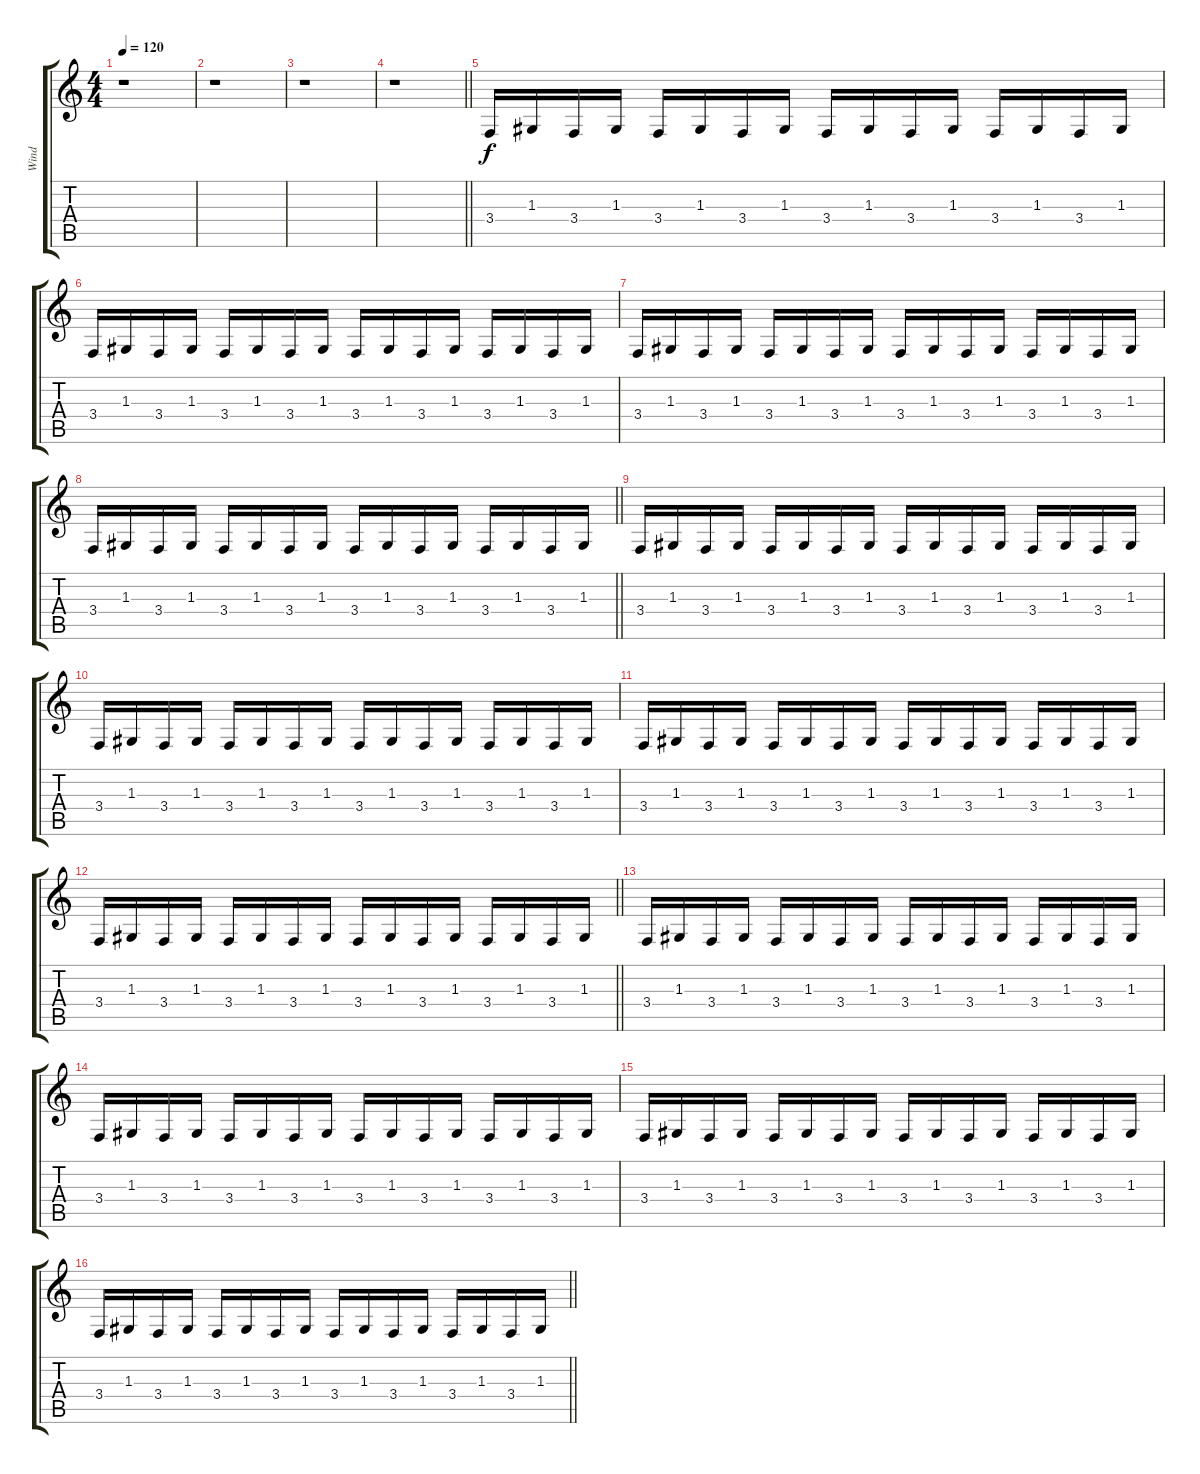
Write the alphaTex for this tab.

\track ("Wind" "Wind") {instrument seashore}
\staff {score tabs}
\tuning (E4 B3 G3 D3 A2 E2) {hide}
\ts (4 4)
\tempo 120
\clef g2
\ks c
r.1{dy f instrument seashore} |
r.1 |
r.1 |
\barLineRight lightlight
r.1 |
3.4.16 1.3.16 3.4.16 1.3.16 3.4.16 1.3.16 3.4.16 1.3.16 3.4.16 1.3.16 3.4.16 1.3.16 3.4.16 1.3.16 3.4.16 1.3.16 |
3.4.16 1.3.16 3.4.16 1.3.16 3.4.16 1.3.16 3.4.16 1.3.16 3.4.16 1.3.16 3.4.16 1.3.16 3.4.16 1.3.16 3.4.16 1.3.16 |
3.4.16 1.3.16 3.4.16 1.3.16 3.4.16 1.3.16 3.4.16 1.3.16 3.4.16 1.3.16 3.4.16 1.3.16 3.4.16 1.3.16 3.4.16 1.3.16 |
\barLineRight lightlight
3.4.16 1.3.16 3.4.16 1.3.16 3.4.16 1.3.16 3.4.16 1.3.16 3.4.16 1.3.16 3.4.16 1.3.16 3.4.16 1.3.16 3.4.16 1.3.16 |
3.4.16 1.3.16 3.4.16 1.3.16 3.4.16 1.3.16 3.4.16 1.3.16 3.4.16 1.3.16 3.4.16 1.3.16 3.4.16 1.3.16 3.4.16 1.3.16 |
3.4.16 1.3.16 3.4.16 1.3.16 3.4.16 1.3.16 3.4.16 1.3.16 3.4.16 1.3.16 3.4.16 1.3.16 3.4.16 1.3.16 3.4.16 1.3.16 |
3.4.16 1.3.16 3.4.16 1.3.16 3.4.16 1.3.16 3.4.16 1.3.16 3.4.16 1.3.16 3.4.16 1.3.16 3.4.16 1.3.16 3.4.16 1.3.16 |
\barLineRight lightlight
3.4.16 1.3.16 3.4.16 1.3.16 3.4.16 1.3.16 3.4.16 1.3.16 3.4.16 1.3.16 3.4.16 1.3.16 3.4.16 1.3.16 3.4.16 1.3.16 |
3.4.16 1.3.16 3.4.16 1.3.16 3.4.16 1.3.16 3.4.16 1.3.16 3.4.16 1.3.16 3.4.16 1.3.16 3.4.16 1.3.16 3.4.16 1.3.16 |
3.4.16 1.3.16 3.4.16 1.3.16 3.4.16 1.3.16 3.4.16 1.3.16 3.4.16 1.3.16 3.4.16 1.3.16 3.4.16 1.3.16 3.4.16 1.3.16 |
3.4.16 1.3.16 3.4.16 1.3.16 3.4.16 1.3.16 3.4.16 1.3.16 3.4.16 1.3.16 3.4.16 1.3.16 3.4.16 1.3.16 3.4.16 1.3.16 |
\barLineRight lightlight
3.4.16 1.3.16 3.4.16 1.3.16 3.4.16 1.3.16 3.4.16 1.3.16 3.4.16 1.3.16 3.4.16 1.3.16 3.4.16 1.3.16 3.4.16 1.3.16
